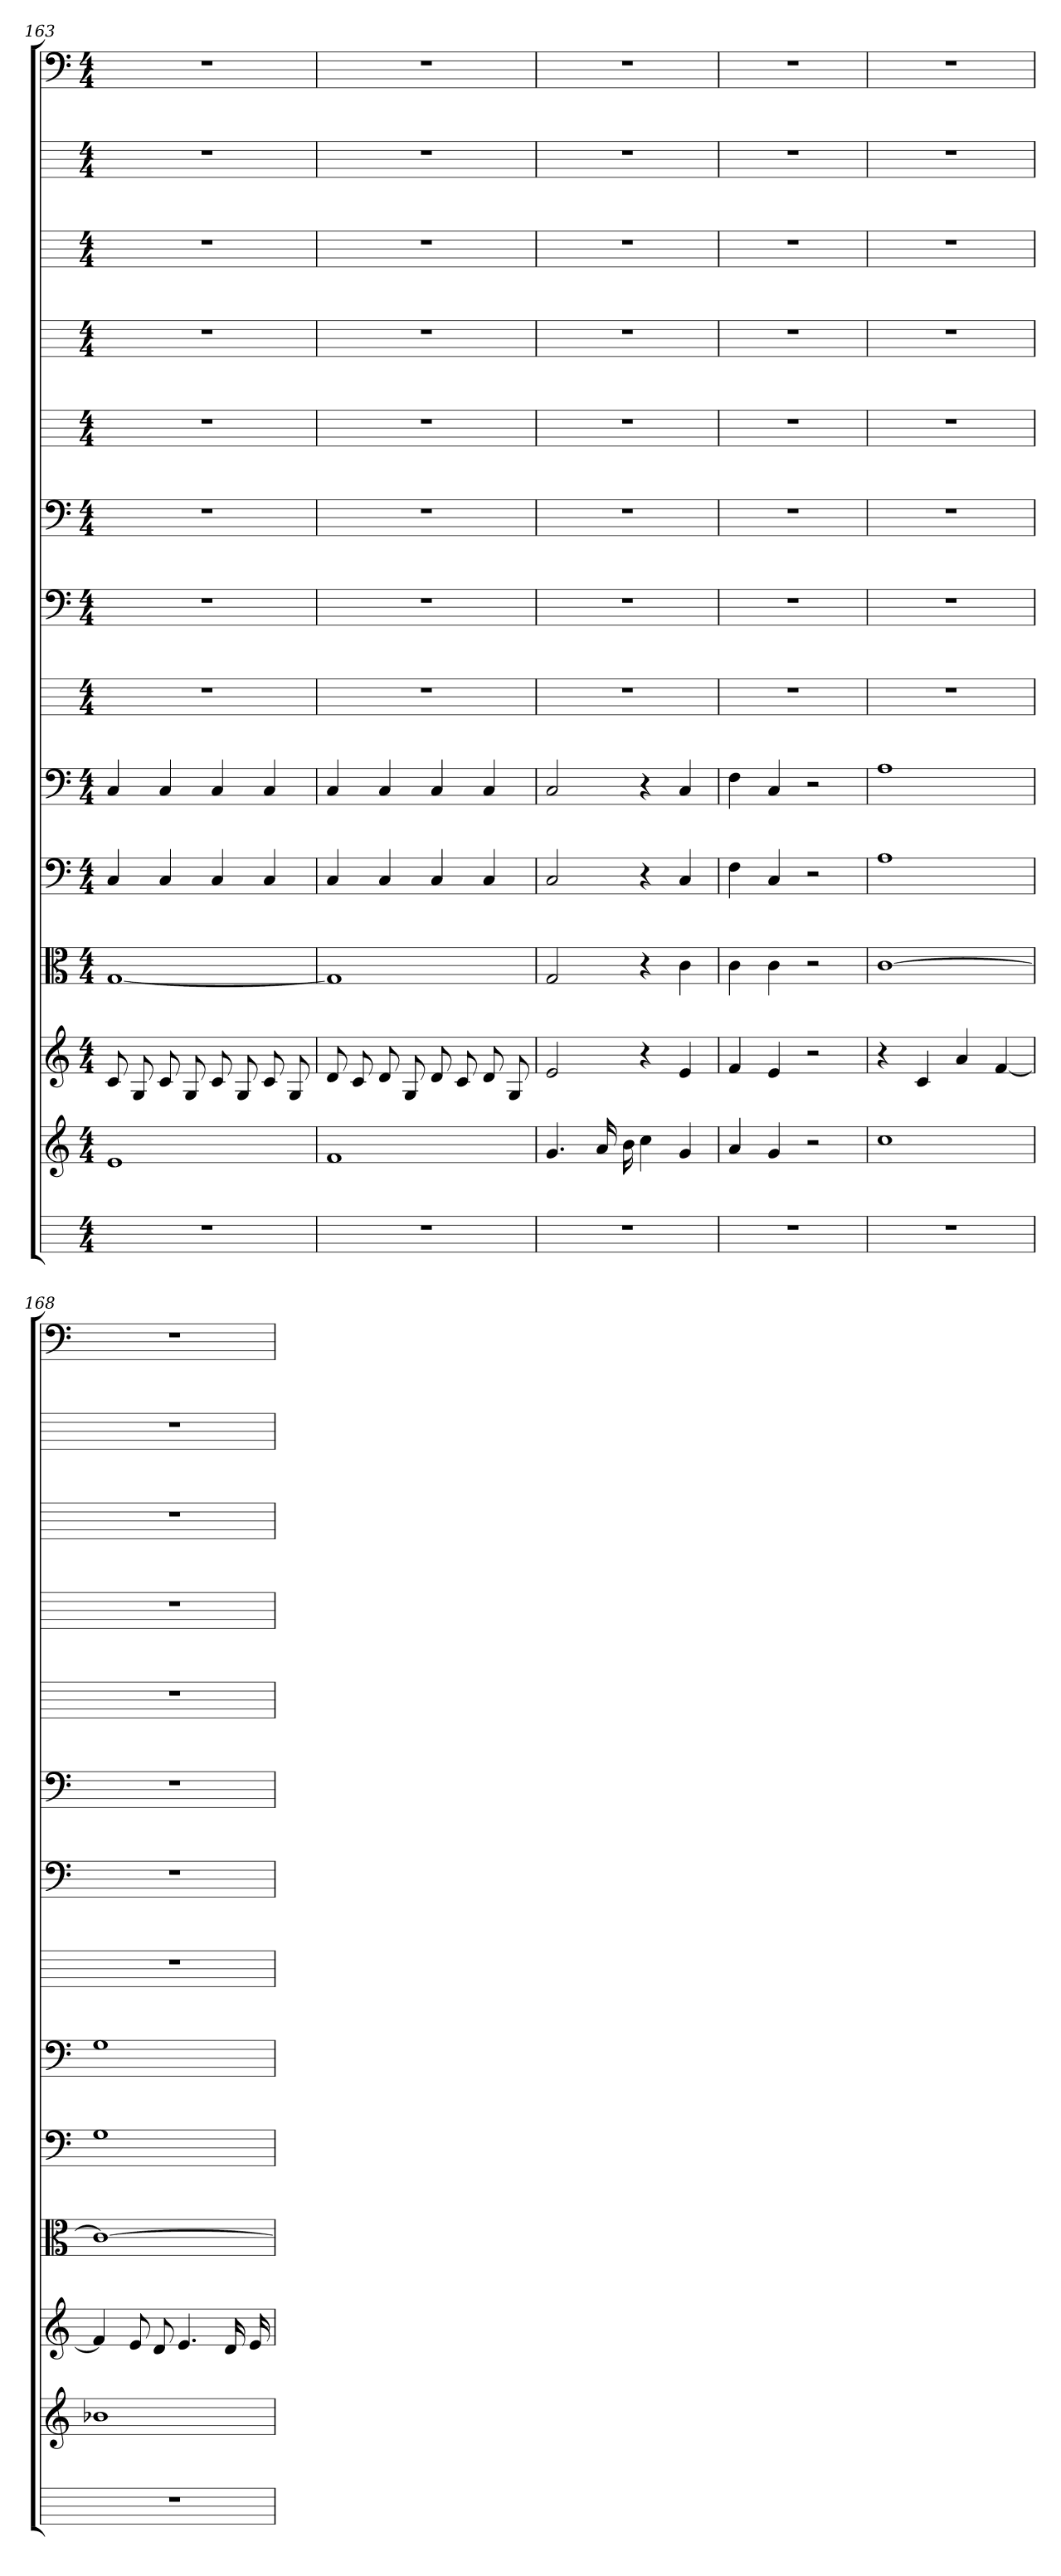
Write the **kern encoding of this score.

**kern	**kern	**kern	**kern	**kern	**kern	**kern	**kern	**kern	**kern	**kern	**kern	**kern	**kern
*part14	*part13	*part12	*part11	*part10	*part9	*part8	*part7	*part6	*part5	*part4	*part3	*part2	*part1
*staff14	*staff13	*staff12	*staff11	*staff10	*staff9	*staff8	*staff7	*staff6	*staff5	*staff4	*staff3	*staff2	*staff1
*	*	*	*clefC3	*clefF4	*clefF4	*	*clefF4	*clefF4	*	*	*	*	*clefF4
*k[]	*k[]	*k[]	*k[]	*k[]	*k[]	*k[]	*k[]	*k[]	*k[]	*k[]	*k[]	*k[]	*k[]
*C:	*C:	*C:	*C:	*C:	*C:	*C:	*C:	*C:	*C:	*C:	*C:	*C:	*C:
*M4/4	*M4/4	*M4/4	*M4/4	*M4/4	*M4/4	*M4/4	*M4/4	*M4/4	*M4/4	*M4/4	*M4/4	*M4/4	*M4/4
=163	=163	=163	=163	=163	=163	=163	=163	=163	=163	=163	=163	=163	=163
1r	1e	8c	[1G	4C	4C	1r	1r	1r	1r	1r	1r	1r	1r
.	.	8G	.	.	.	.	.	.	.	.	.	.	.
.	.	8c	.	4C	4C	.	.	.	.	.	.	.	.
.	.	8G	.	.	.	.	.	.	.	.	.	.	.
.	.	8c	.	4C	4C	.	.	.	.	.	.	.	.
.	.	8G	.	.	.	.	.	.	.	.	.	.	.
.	.	8c	.	4C	4C	.	.	.	.	.	.	.	.
.	.	8G	.	.	.	.	.	.	.	.	.	.	.
=164	=164	=164	=164	=164	=164	=164	=164	=164	=164	=164	=164	=164	=164
1r	1f	8d	1G]	4C	4C	1r	1r	1r	1r	1r	1r	1r	1r
.	.	8c	.	.	.	.	.	.	.	.	.	.	.
.	.	8d	.	4C	4C	.	.	.	.	.	.	.	.
.	.	8G	.	.	.	.	.	.	.	.	.	.	.
.	.	8d	.	4C	4C	.	.	.	.	.	.	.	.
.	.	8c	.	.	.	.	.	.	.	.	.	.	.
.	.	8d	.	4C	4C	.	.	.	.	.	.	.	.
.	.	8G	.	.	.	.	.	.	.	.	.	.	.
=165	=165	=165	=165	=165	=165	=165	=165	=165	=165	=165	=165	=165	=165
1r	4.g	2e	2G	2C	2C	1r	1r	1r	1r	1r	1r	1r	1r
.	16a	.	.	.	.	.	.	.	.	.	.	.	.
.	16b	.	.	.	.	.	.	.	.	.	.	.	.
.	4cc	4r	4r	4r	4r	.	.	.	.	.	.	.	.
.	4g	4e	4c	4C	4C	.	.	.	.	.	.	.	.
=166	=166	=166	=166	=166	=166	=166	=166	=166	=166	=166	=166	=166	=166
1r	4a	4f	4c	4F	4F	1r	1r	1r	1r	1r	1r	1r	1r
.	4g	4e	4c	4C	4C	.	.	.	.	.	.	.	.
.	2r	2r	2r	2r	2r	.	.	.	.	.	.	.	.
=167	=167	=167	=167	=167	=167	=167	=167	=167	=167	=167	=167	=167	=167
1r	1cc	4r	[1c	1A	1A	1r	1r	1r	1r	1r	1r	1r	1r
.	.	4c	.	.	.	.	.	.	.	.	.	.	.
.	.	4a	.	.	.	.	.	.	.	.	.	.	.
.	.	[4f	.	.	.	.	.	.	.	.	.	.	.
=168	=168	=168	=168	=168	=168	=168	=168	=168	=168	=168	=168	=168	=168
1r	1b-X	4f]	1c_	1G	1G	1r	1r	1r	1r	1r	1r	1r	1r
.	.	8e	.	.	.	.	.	.	.	.	.	.	.
.	.	8d	.	.	.	.	.	.	.	.	.	.	.
.	.	4.e	.	.	.	.	.	.	.	.	.	.	.
.	.	16d	.	.	.	.	.	.	.	.	.	.	.
.	.	16e	.	.	.	.	.	.	.	.	.	.	.
=	=	=	=	=	=	=	=	=	=	=	=	=	=
*-	*-	*-	*-	*-	*-	*-	*-	*-	*-	*-	*-	*-	*-
